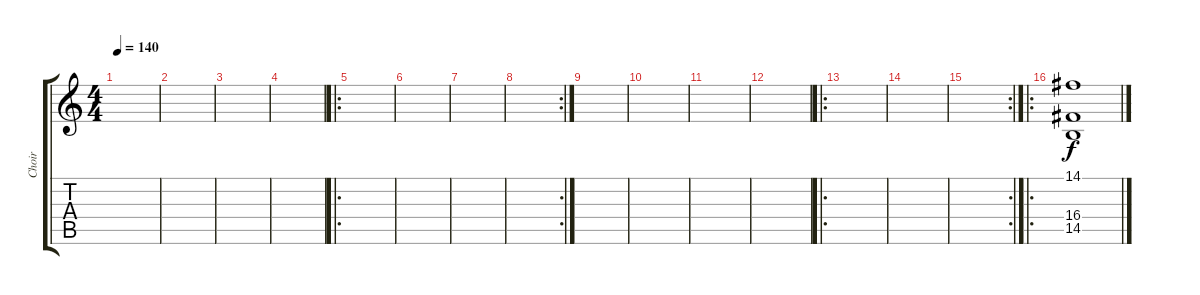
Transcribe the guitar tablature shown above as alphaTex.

\track ("Choir" "Choir") {instrument choiraahs}
\staff {score tabs}
\tuning (E4 B3 G3 D3 A2 E2) {hide}
\ts (4 4)
\tempo 140
\clef g2
\ks c
|
|
|
|
\ro
|
|
|
\rc 2
|
|
|
|
|
\ro
|
|
\rc 2
|
\ro
(14.1 16.4 14.5).1
